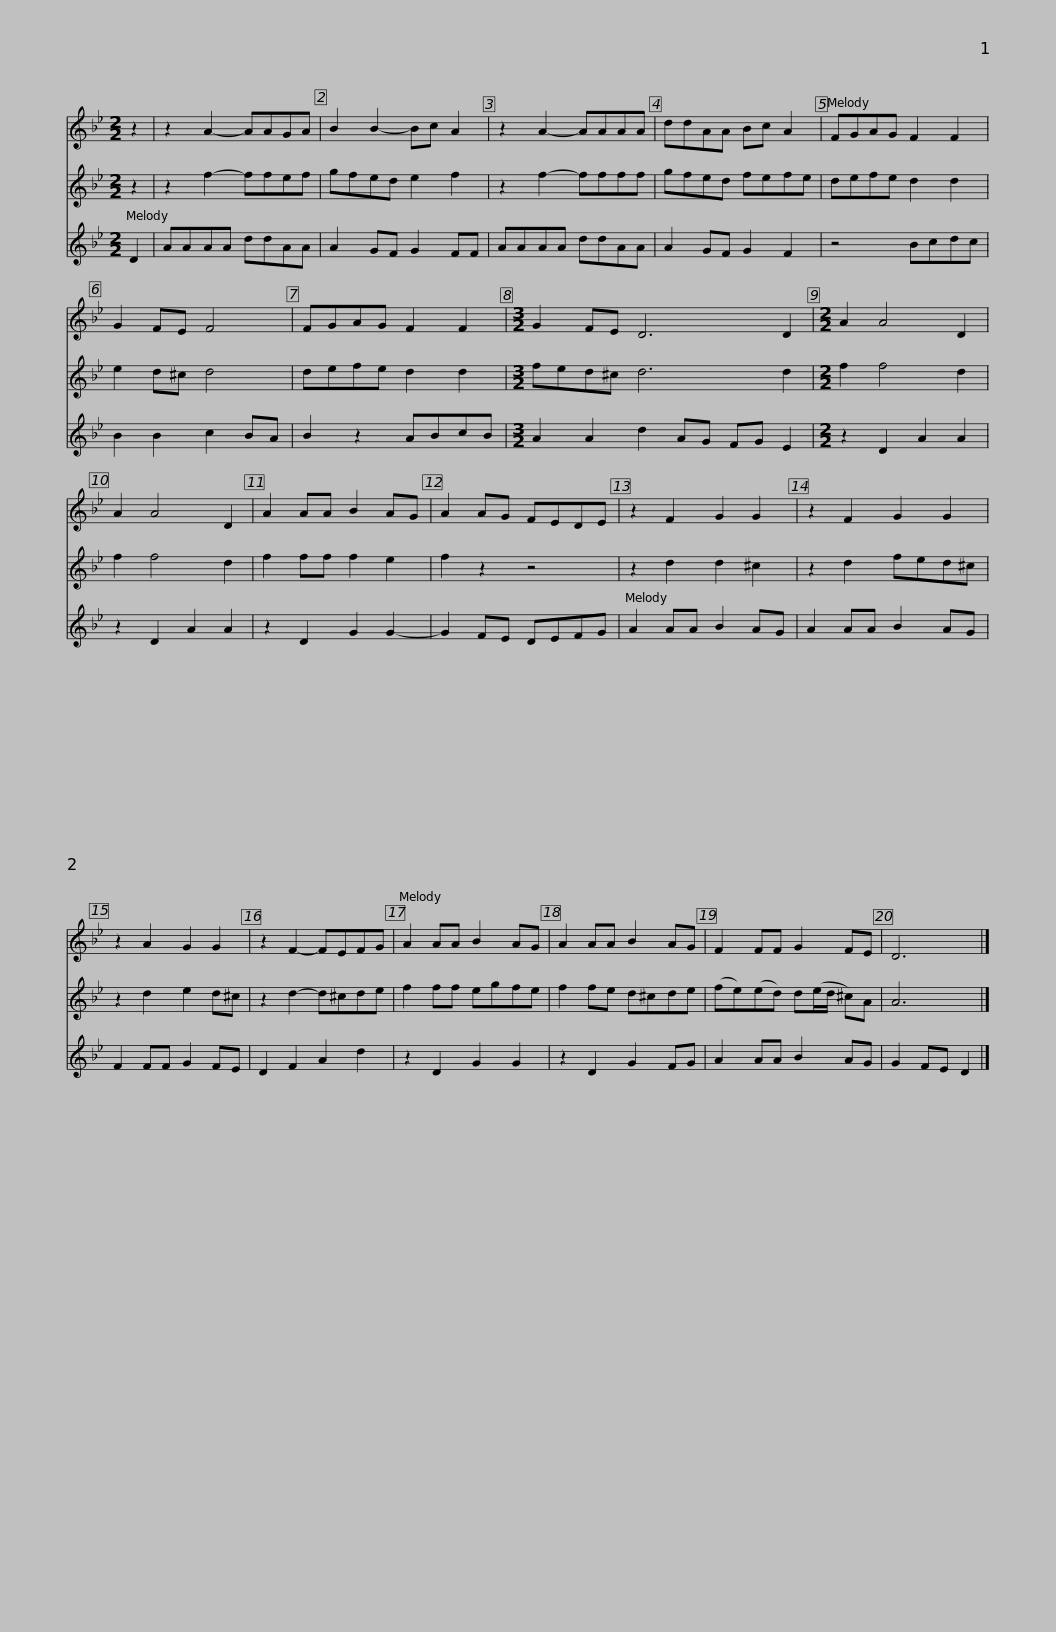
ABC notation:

X:1
%%score 1 2 3
L:1/8
M:2/2
I:linebreak $
K:Gmin
V:1 treble
V:2 treble
V:3 treble
V:1
 z2 | z2 A2- AAGA | B2 B2- Bc A2 | z2 A2- AAAA | ddAA Bc A2 | %5
 FGAG F2 F2 |$ G2 FE F4 | FGAG F2 F2 |[M:3/2] G2 FE D6 D2 |[M:2/2] A2 A4 D2 | %10
 A2 A4 D2 | A2 AA B2 AG |$ A2 AG FEDE | z2 F2 G2 G2 | z2 F2 G2 G2 | %15
 z2 A2 G2 G2 | z2 F2- FEFG | A2 AA B2 AG |$ A2 AA B2 AG | F2 FF G2 FE | %20
 D6 |] %21
V:2
 z2 | z2 f2- ffef | gfed e2 f2 | z2 f2- ffff | gfed fefe | %5
 defe d2 d2 |$ e2 d^c d4 | defe d2 d2 |[M:3/2] fed^c d6 d2 |[M:2/2] f2 f4 d2 | %10
 f2 f4 d2 | f2 ff f2 e2 |$ f2 z2 z4 | z2 d2 d2 ^c2 | z2 d2 fed^c | %15
 z2 d2 e2 d^c | z2 d2- d^cde | f2 ff egfe |$ f2 fe d^cde | (fe)(ed) d(e/d/ ^c)A | %20
 A6 |] %21
V:3
 D2 | AAAA ddAA | A2 GF G2 FF | AAAA ddAA | A2 GF G2 F2 | %5
 z4 Bcdc |$ B2 B2 c2 BA | B2 z2 ABcB |[M:3/2] A2 A2 d2 AG FG E2 |[M:2/2] z2 D2 A2 A2 | %10
 z2 D2 A2 A2 | z2 D2 G2 G2- |$ G2 FE DEFG | A2 AA B2 AG | A2 AA B2 AG | %15
 F2 FF G2 FE | D2 F2 A2 d2 | z2 D2 G2 G2 |$ z2 D2 G2 FG | A2 AA B2 AG | %20
 G2 FE D2 |] %21
